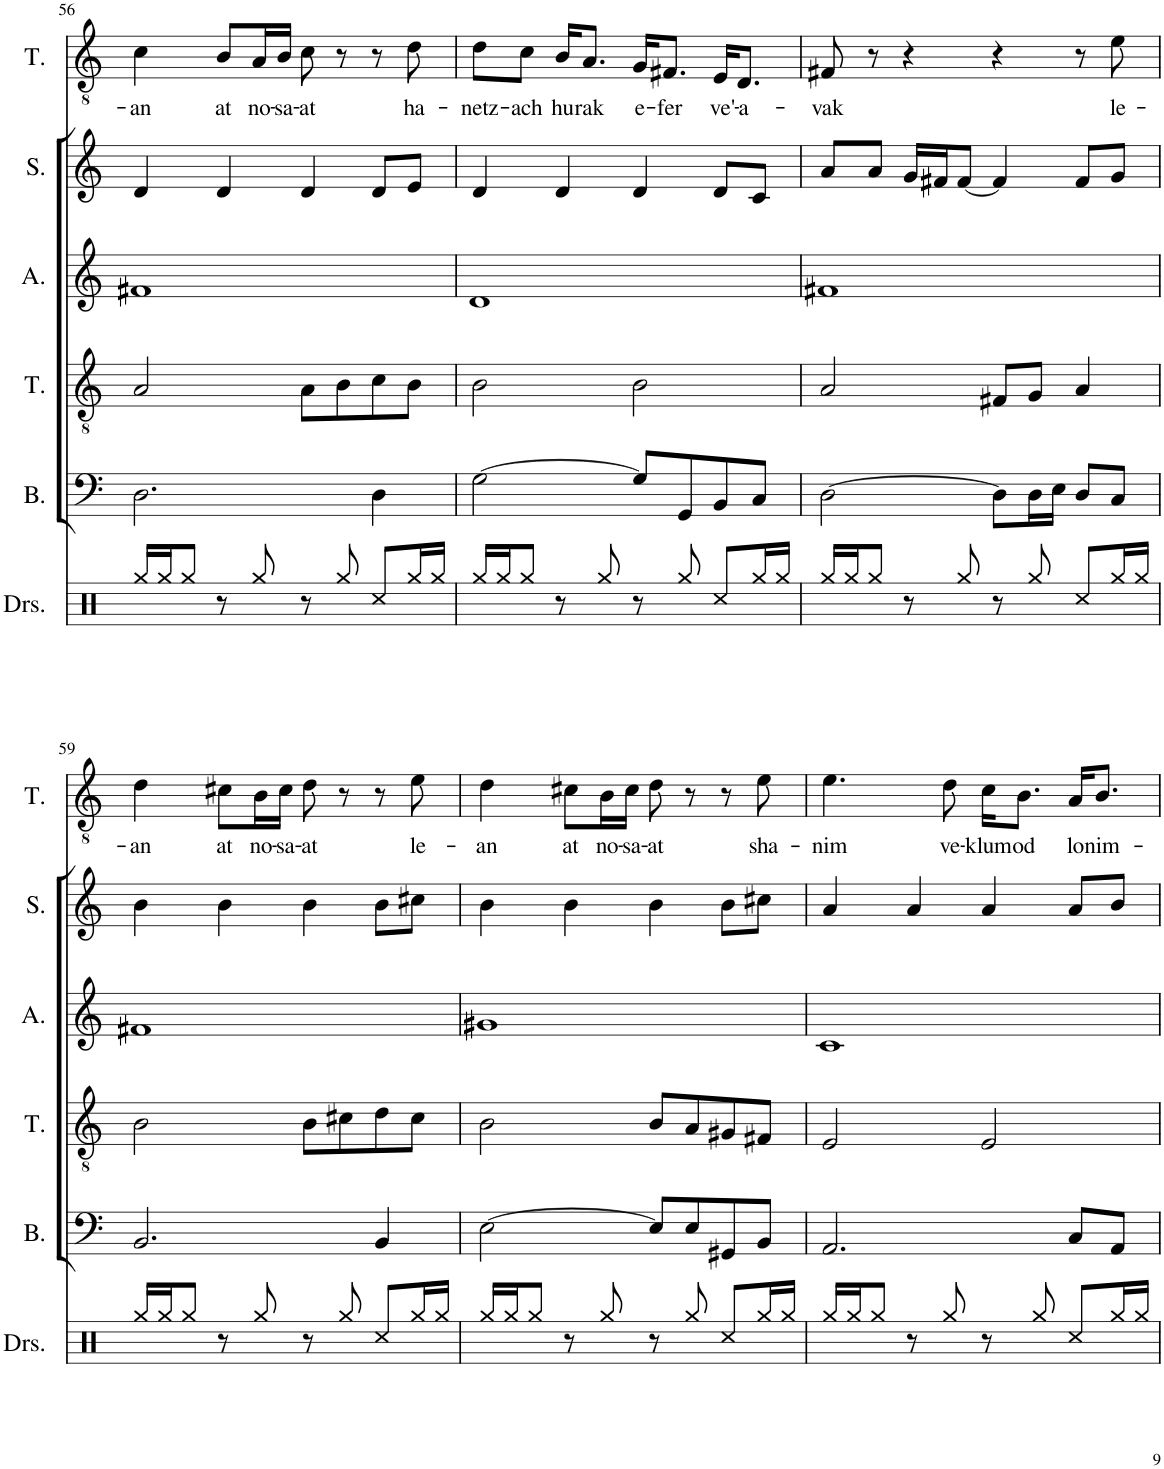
**kern	**kern	**kern	**kern	**kern	**kern	**text
*part6	*part5	*part4	*part3	*part2	*part1	*part1
*staff6	*staff5	*staff4	*staff3	*staff2	*staff1	*staff1
*I"Drumset	*I"Bass	*I"Tenor	*I"Alto	*I"Soprano	*I"Tenor	*
*I'Drs.	*I'B.	*I'T.	*I'A.	*I'S.	*I'T.	*
!!LO:PB:g=z
*clefX	*clefF4	*clefGv2	*clefG2	*clefG2	*clefGv2	*
*k[]	*k[]	*k[]	*k[]	*k[]	*k[]	*
*M4/4	*M4/4	*M4/4	*M4/4	*M4/4	*M4/4	*
=56	=56	=56	=56	=56	=56	=56
!	!	!	!	!	!	!LO:LY:b
16Rgg/LL	2.D\	2A/	1f#X	4d/	4c\	-an
16Rgg/J	.	.	.	.	.	.
8Rgg/J	.	.	.	.	.	.
!	!	!	!	!	!	!LO:LY:b
8r	.	.	.	4d/	8B/L	at
!	!	!	!	!	!	!LO:LY:b
8Rgg/	.	.	.	.	16A/L	no-
!	!	!	!	!	!	!LO:LY:b
.	.	.	.	.	16B/JJ	-sa-
!	!	!	!	!	!	!LO:LY:b
8r	.	8A\L	.	4d/	8c\	-at
8Rgg/	.	8B\	.	.	8r	.
8Rcc/L	4D\	8c\	.	8d/L	8r	.
!	!	!	!	!	!	!LO:LY:b
16Rgg/L	.	8B\J	.	8e/J	8d\	ha-
16Rgg/JJ	.	.	.	.	.	.
=57	=57	=57	=57	=57	=57	=57
!	!	!	!	!	!	!LO:LY:b
16Rgg/LL	[2G\	2B\	1d	4d/	8d\L	-netz-
16Rgg/J	.	.	.	.	.	.
!	!	!	!	!	!	!LO:LY:b
8Rgg/J	.	.	.	.	8c\J	-ach
!	!	!	!	!	!	!LO:LY:b
8r	.	.	.	4d/	16B/KL	hu
!	!	!	!	!	!	!LO:LY:b
.	.	.	.	.	8.A/J	rak
8Rgg/	.	.	.	.	.	.
!	!	!	!	!	!	!LO:LY:b
8r	8G/L]	2B\	.	4d/	16G/KL	e-
!	!	!	!	!	!	!LO:LY:b
.	.	.	.	.	8.F#X/J	-fer
8Rgg/	8GG/	.	.	.	.	.
!	!	!	!	!	!	!LO:LY:b
8Rcc/L	8BB/	.	.	8d/L	16E/KL	ve'-
!	!	!	!	!	!	!LO:LY:b
.	.	.	.	.	8.D/J	-a-
16Rgg/L	8C/J	.	.	8c/J	.	.
16Rgg/JJ	.	.	.	.	.	.
=58	=58	=58	=58	=58	=58	=58
!	!	!	!	!	!	!LO:LY:b
16Rgg/LL	[2D\	2A/	1f#X	8a/L	8F#X/	-vak
16Rgg/J	.	.	.	.	.	.
8Rgg/J	.	.	.	8a/J	8r	.
8r	.	.	.	16g/LL	4r	.
.	.	.	.	16f#X/J	.	.
8Rgg/	.	.	.	[8f#/J	.	.
8r	8D\L]	8F#X/L	.	4f#/]	4r	.
8Rgg/	16D\L	8G/J	.	.	.	.
.	16E\JJ	.	.	.	.	.
8Rcc/L	8D/L	4A/	.	8f#/L	8r	.
!	!	!	!	!	!	!LO:LY:b
16Rgg/L	8C/J	.	.	8g/J	8e\	le-
16Rgg/JJ	.	.	.	.	.	.
!!LO:LB:g=z
=59	=59	=59	=59	=59	=59	=59
!	!	!	!	!	!	!LO:LY:b
16Rgg/LL	2.BB/	2B\	1f#X	4b\	4d\	-an
16Rgg/J	.	.	.	.	.	.
8Rgg/J	.	.	.	.	.	.
!	!	!	!	!	!	!LO:LY:b
8r	.	.	.	4b\	8c#X\L	at
!	!	!	!	!	!	!LO:LY:b
8Rgg/	.	.	.	.	16B\L	no-
!	!	!	!	!	!	!LO:LY:b
.	.	.	.	.	16c#\JJ	-sa-
!	!	!	!	!	!	!LO:LY:b
8r	.	8B\L	.	4b\	8d\	-at
8Rgg/	.	8c#X\	.	.	8r	.
8Rcc/L	4BB/	8d\	.	8b\L	8r	.
!	!	!	!	!	!	!LO:LY:b
16Rgg/L	.	8c#\J	.	8cc#X\J	8e\	le-
16Rgg/JJ	.	.	.	.	.	.
=60	=60	=60	=60	=60	=60	=60
!	!	!	!	!	!	!LO:LY:b
16Rgg/LL	[2E\	2B\	1g#X	4b\	4d\	-an
16Rgg/J	.	.	.	.	.	.
8Rgg/J	.	.	.	.	.	.
!	!	!	!	!	!	!LO:LY:b
8r	.	.	.	4b\	8c#X\L	at
!	!	!	!	!	!	!LO:LY:b
8Rgg/	.	.	.	.	16B\L	no-
!	!	!	!	!	!	!LO:LY:b
.	.	.	.	.	16c#\JJ	-sa-
!	!	!	!	!	!	!LO:LY:b
8r	8E/L]	8B/L	.	4b\	8d\	-at
8Rgg/	8E/	8A/	.	.	8r	.
8Rcc/L	8GG#X/	8G#X/	.	8b\L	8r	.
!	!	!	!	!	!	!LO:LY:b
16Rgg/L	8BB/J	8F#X/J	.	8cc#X\J	8e\	sha-
16Rgg/JJ	.	.	.	.	.	.
=61	=61	=61	=61	=61	=61	=61
!	!	!	!	!	!	!LO:LY:b
16Rgg/LL	2.AA/	2E/	1c	4a/	4.e\	-nim
16Rgg/J	.	.	.	.	.	.
8Rgg/J	.	.	.	.	.	.
8r	.	.	.	4a/	.	.
!	!	!	!	!	!	!LO:LY:b
8Rgg/	.	.	.	.	8d\	ve-
!	!	!	!	!	!	!LO:LY:b
8r	.	2E/	.	4a/	16c\KL	-klum
!	!	!	!	!	!	!LO:LY:b
.	.	.	.	.	8.B\J	od
8Rgg/	.	.	.	.	.	.
!	!	!	!	!	!	!LO:LY:b
8Rcc/L	8C/L	.	.	8a/L	16A/KL	lo
!	!	!	!	!	!	!LO:LY:b
.	.	.	.	.	8.B/J	nim-
16Rgg/L	8AA/J	.	.	8b/J	.	.
16Rgg/JJ	.	.	.	.	.	.
=	=	=	=	=	=	=
*-	*-	*-	*-	*-	*-	*-
